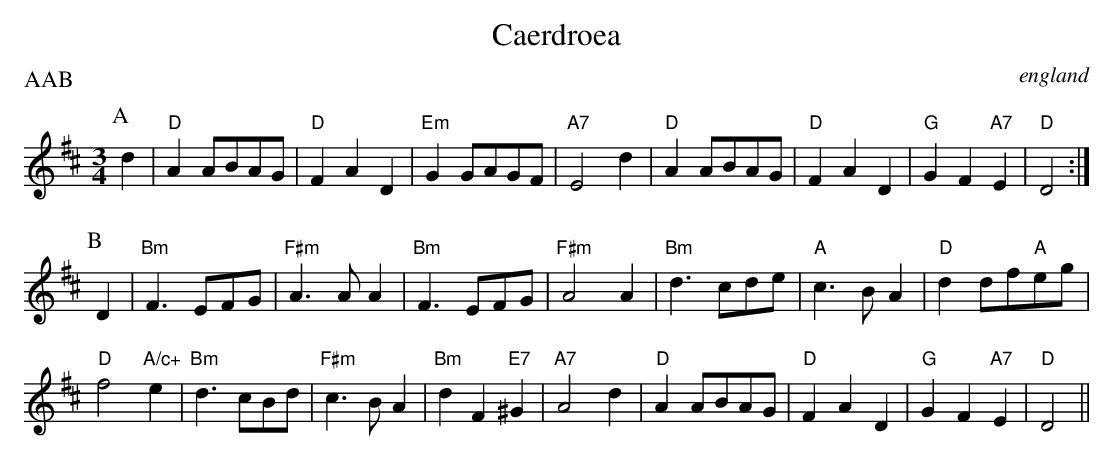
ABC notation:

X:1
T:Caerdroea
O:england
P:AAB
M:3/4
L:1/4
K:D
P:A
d|"D"AA/2B/2A/2G/2|"D"FAD|"Em"GG/2A/2G/2F/2|"A7"E2d|"D"AA/2B/2A/2G/2|"D"FAD|\
"G"GF"A7"E|"D"D2:|
P:B
D|"Bm"F3/2E/2F/2G/2|"F#m"A3/2A/2A|"Bm"F3/2E/2F/2G/2|"F#m"A2A|"Bm"d3/2c/2d/2e/2\
|"A"c3/2B/2A|"D"dd/2f/2"A"e/2g/2|
"D"f2"A/c+"e|"Bm"d3/2c/2B/2d/2|"F#m"c3/2B/2A|"Bm"dF"E7"^G|"A7"A2d|\
"D"AA/2B/2A/2G/2|"D"FAD|"G"GF"A7"E|"D"D2||
